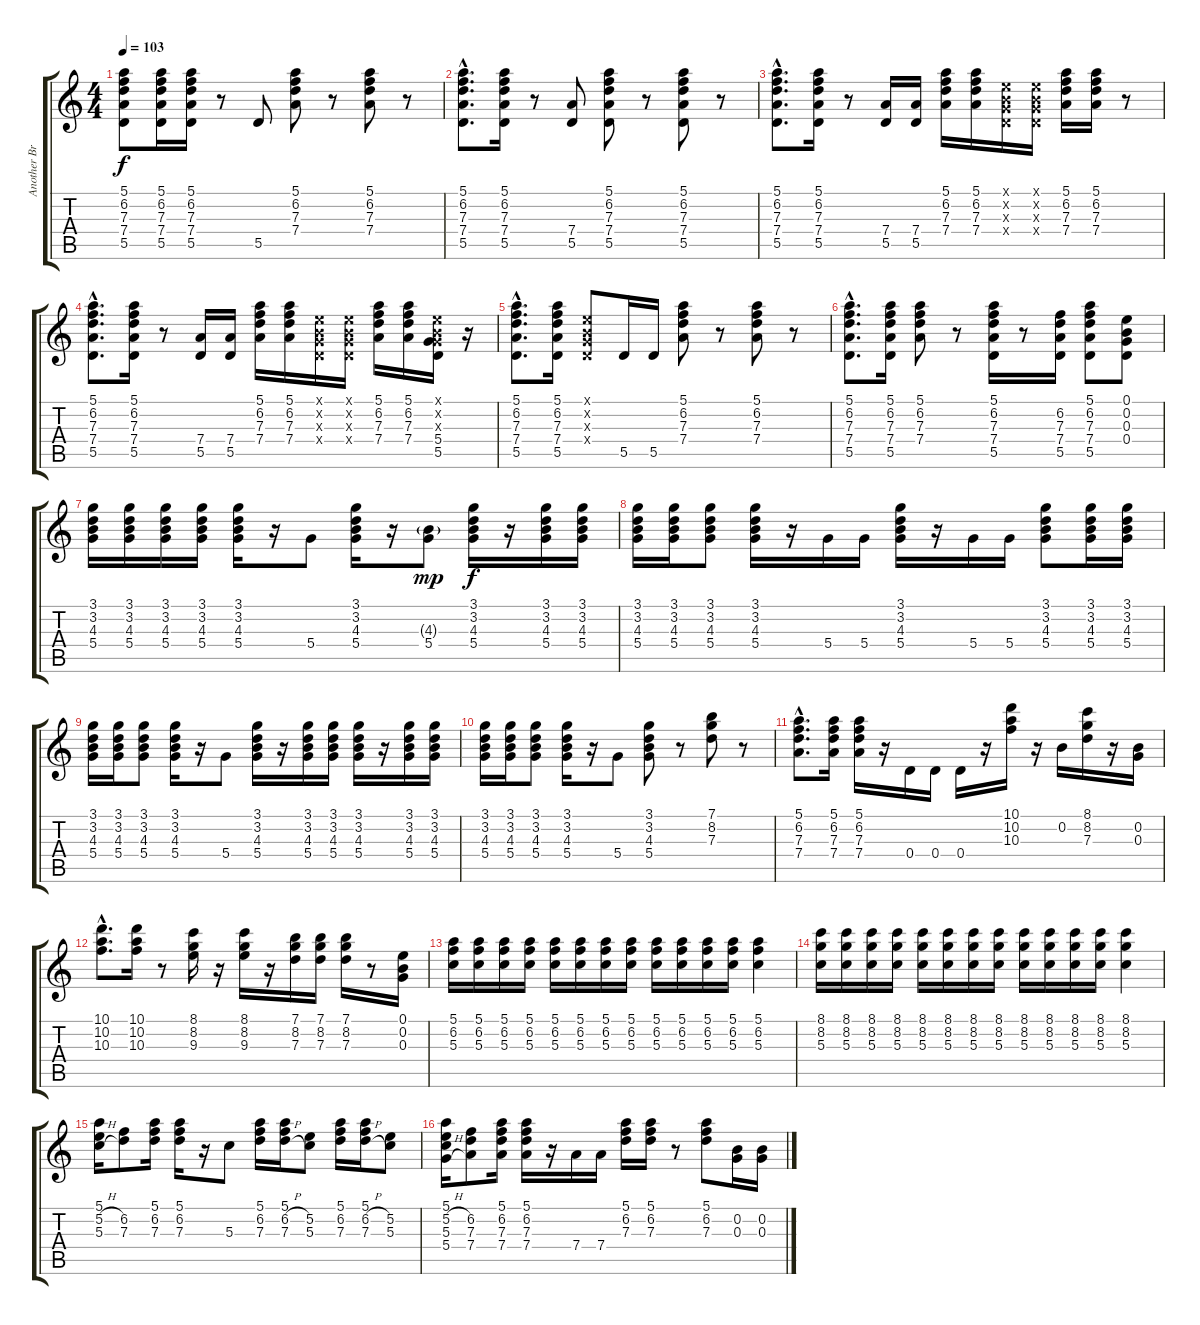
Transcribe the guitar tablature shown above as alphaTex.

\track ("Another Brick Guitar 2" "Another Br") {instrument electricguitarclean}
\staff {score tabs}
\tuning (E4 B3 G3 D3 A2 E2) {hide}
\ts (4 4)
\tempo 103
\clef g2
\ks c
(5.1 6.2 7.3 7.4 5.5).8{dy f} (5.1 6.2 7.3 7.4 5.5).16 (5.1 6.2 7.3 7.4 5.5).16 r.8 5.5.8 (5.1 6.2 7.3 7.4).8 r.8 (5.1 6.2 7.3 7.4).8 r.8 |
(5.1{hac} 6.2{hac} 7.3{hac} 7.4{hac} 5.5{hac}).8{d} (5.1 6.2 7.3 7.4 5.5).16 r.8 (7.4 5.5).8 (5.1 6.2 7.3 7.4 5.5).8 r.8 (5.1 6.2 7.3 7.4 5.5).8 r.8 |
(5.1{hac} 6.2{hac} 7.3{hac} 7.4{hac} 5.5{hac}).8{d} (5.1 6.2 7.3 7.4 5.5).16 r.8 (7.4 5.5).16 (7.4 5.5).16 (5.1 6.2 7.3 7.4).16 (5.1 6.2 7.3 7.4).16 (0.1{x} 0.2{x} 0.3{x} 0.4{x}).16 (0.1{x} 0.2{x} 0.3{x} 0.4{x}).16 (5.1 6.2 7.3 7.4).16 (5.1 6.2 7.3 7.4).16 r.8 |
(5.1{hac} 6.2{hac} 7.3{hac} 7.4{hac} 5.5{hac}).8{d} (5.1 6.2 7.3 7.4 5.5).16 r.8 (7.4 5.5).16 (7.4 5.5).16 (5.1 6.2 7.3 7.4).16 (5.1 6.2 7.3 7.4).16 (0.1{x} 0.2{x} 0.3{x} 0.4{x}).16 (0.1{x} 0.2{x} 0.3{x} 0.4{x}).16 (5.1 6.2 7.3 7.4).16 (5.1 6.2 7.3 7.4).16 (0.1{x} 0.2{x} 0.3{x} 5.4 5.5).16 r.16 |
(5.1{hac} 6.2{hac} 7.3{hac} 7.4{hac} 5.5{hac}).8{d} (5.1 6.2 7.3 7.4 5.5).16 (0.1{x} 0.2{x} 0.3{x} 0.4{x}).8 5.5.16 5.5.16 (5.1 6.2 7.3 7.4).8 r.8 (5.1 6.2 7.3 7.4).8 r.8 |
(5.1{hac} 6.2{hac} 7.3{hac} 7.4{hac} 5.5{hac}).8{d} (5.1 6.2 7.3 7.4 5.5).16 (5.1 6.2 7.3 7.4).8 r.8 (5.1 6.2 7.3 7.4 5.5).16 r.8 (6.2 7.3 7.4 5.5).16 (5.1 6.2 7.3 7.4 5.5).8 (0.1 0.2 0.3 0.4).8 |
(3.1 3.2 4.3 5.4).16 (3.1 3.2 4.3 5.4).16 (3.1 3.2 4.3 5.4).16 (3.1 3.2 4.3 5.4).16 (3.1 3.2 4.3 5.4).16 r.16 5.4.8 (3.1 3.2 4.3 5.4).16 r.16 (4.3{g} 5.4).8{dy mp} (3.1 3.2 4.3 5.4).16{dy f} r.16 (3.1 3.2 4.3 5.4).16 (3.1 3.2 4.3 5.4).16 |
(3.1 3.2 4.3 5.4).16 (3.1 3.2 4.3 5.4).16 (3.1 3.2 4.3 5.4).8 (3.1 3.2 4.3 5.4).16 r.16 5.4.16 5.4.16 (3.1 3.2 4.3 5.4).16 r.16 5.4.16 5.4.16 (3.1 3.2 4.3 5.4).8 (3.1 3.2 4.3 5.4).16 (3.1 3.2 4.3 5.4).16 |
(3.1 3.2 4.3 5.4).16 (3.1 3.2 4.3 5.4).16 (3.1 3.2 4.3 5.4).8 (3.1 3.2 4.3 5.4).16 r.16 5.4.8 (3.1 3.2 4.3 5.4).16 r.16 (3.1 3.2 4.3 5.4).16 (3.1 3.2 4.3 5.4).16 (3.1 3.2 4.3 5.4).16 r.16 (3.1 3.2 4.3 5.4).16 (3.1 3.2 4.3 5.4).16 |
(3.1 3.2 4.3 5.4).16 (3.1 3.2 4.3 5.4).16 (3.1 3.2 4.3 5.4).8 (3.1 3.2 4.3 5.4).16 r.16 5.4.8 (3.1 3.2 4.3 5.4).8 r.8 (7.1 8.2 7.3).8 r.8 |
(5.1{hac} 6.2{hac} 7.3{hac} 7.4{hac}).8{d} (5.1 6.2 7.3 7.4).16 (5.1 6.2 7.3 7.4).16 r.16 0.4.16 0.4.16 0.4.16 r.16 (10.1 10.2 10.3).16 r.16 0.2.16 (8.1 8.2 7.3).16 r.16 (0.2 0.3).16 |
(10.1{hac} 10.2{hac} 10.3{hac}).8{d} (10.1 10.2 10.3).16 r.8 (8.1 8.2 9.3).16 r.16 (8.1 8.2 9.3).16 r.16 (7.1 8.2 7.3).16 (7.1 8.2 7.3).16 (7.1 8.2 7.3).16 r.8 (0.1 0.2 0.3).16 |
(5.1 6.2 5.3).16 (5.1 6.2 5.3).16 (5.1 6.2 5.3).16 (5.1 6.2 5.3).16 (5.1 6.2 5.3).16 (5.1 6.2 5.3).16 (5.1 6.2 5.3).16 (5.1 6.2 5.3).16 (5.1 6.2 5.3).16 (5.1 6.2 5.3).16 (5.1 6.2 5.3).16 (5.1 6.2 5.3).16 (5.1 6.2 5.3).4 |
(8.1 8.2 5.3).16 (8.1 8.2 5.3).16 (8.1 8.2 5.3).16 (8.1 8.2 5.3).16 (8.1 8.2 5.3).16 (8.1 8.2 5.3).16 (8.1 8.2 5.3).16 (8.1 8.2 5.3).16 (8.1 8.2 5.3).16 (8.1 8.2 5.3).16 (8.1 8.2 5.3).16 (8.1 8.2 5.3).16 (8.1 8.2 5.3).4 |
(5.1 5.2{h} 5.3{h}).16 (6.2 7.3).8 (5.1 6.2 7.3).16 (5.1 6.2 7.3).16 r.16 5.3.8 (5.1 6.2 7.3).16 (5.1 6.2{h} 7.3{h}).16 (5.2 5.3).8 (5.1 6.2 7.3).16 (5.1 6.2{h} 7.3{h}).16 (5.2 5.3).8 |
(5.1 5.2{h} 5.3{h} 5.4{h}).16 (6.2 7.3 7.4).8 (5.1 6.2 7.3 7.4).16 (5.1 6.2 7.3 7.4).16 r.16 7.4.16 7.4.16 (5.1 6.2 7.3).16 (5.1 6.2 7.3).16 r.8 (5.1 6.2 7.3).8 (0.2 0.3).16 (0.2 0.3).16
